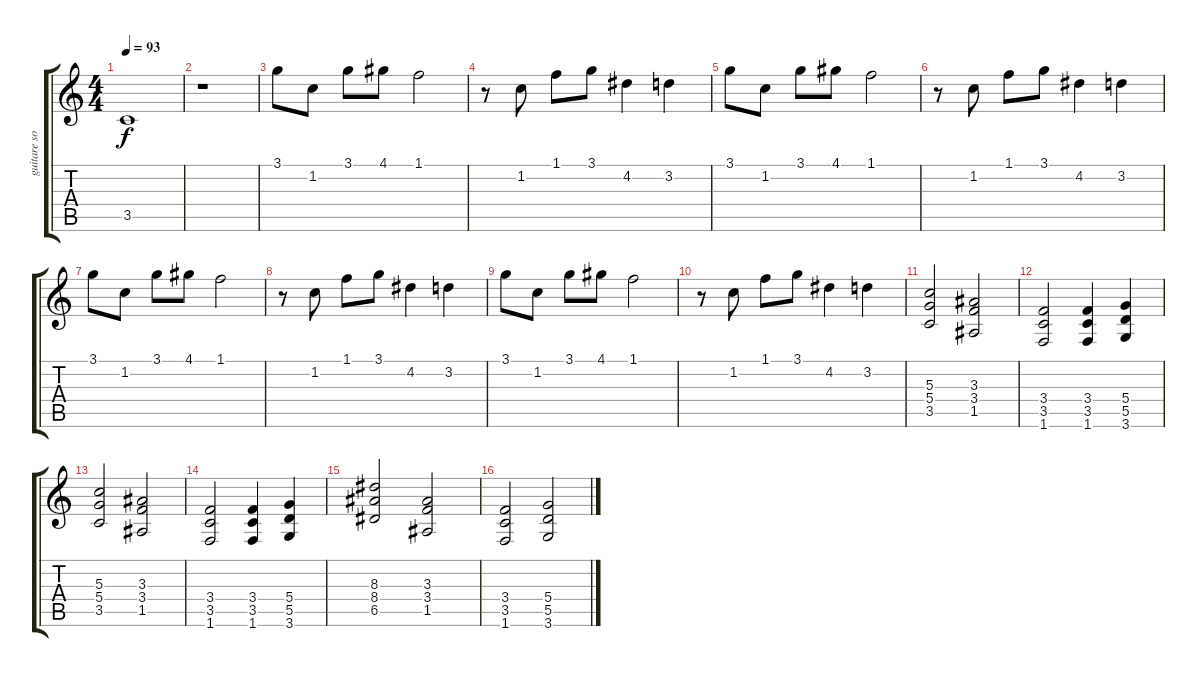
\track ("guitare solo" "guitare so") {instrument overdrivenguitar}
\staff {score tabs}
\tuning (E4 B3 G3 D3 A2 E2) {hide}
\ts (4 4)
\tempo 93
\clef g2
\ks c
3.5{t}.1{dy f} |
r.1 |
3.1.8 1.2.8 3.1.8 4.1.8 1.1.2 |
r.8 1.2.8 1.1.8 3.1.8 4.2.4 3.2.4 |
3.1.8 1.2.8 3.1.8 4.1.8 1.1.2 |
r.8 1.2.8 1.1.8 3.1.8 4.2.4 3.2.4 |
3.1.8 1.2.8 3.1.8 4.1.8 1.1.2 |
r.8 1.2.8 1.1.8 3.1.8 4.2.4 3.2.4 |
3.1.8 1.2.8 3.1.8 4.1.8 1.1.2 |
r.8 1.2.8 1.1.8 3.1.8 4.2.4 3.2.4 |
(5.3 5.4 3.5).2 (3.3 3.4 1.5).2 |
(3.4 3.5 1.6).2 (3.4 3.5 1.6).4 (5.4 5.5 3.6).4 |
(5.3 5.4 3.5).2 (3.3 3.4 1.5).2 |
(3.4 3.5 1.6).2 (3.4 3.5 1.6).4 (5.4 5.5 3.6).4 |
(8.3 8.4 6.5).2 (3.3 3.4 1.5).2 |
(3.4 3.5 1.6).2 (5.4 5.5 3.6).2
